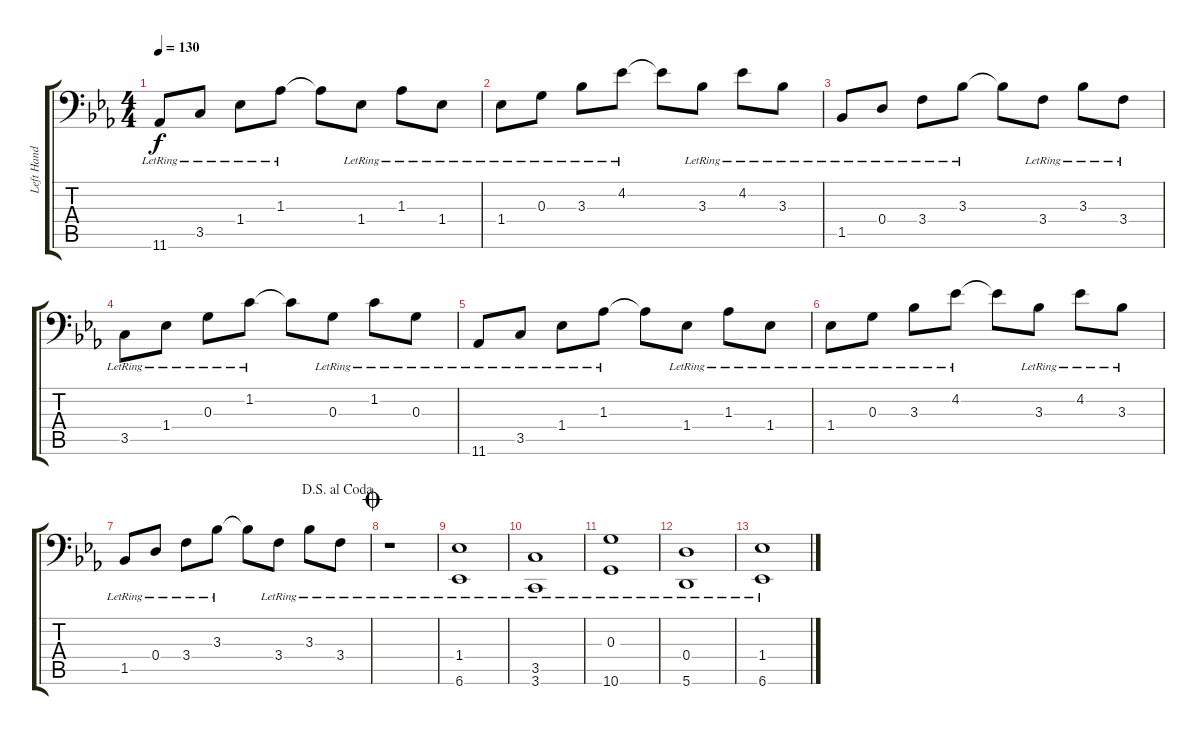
\track ("Left Hand" "Left Hand") {instrument brightacousticpiano}
\staff {score tabs}
\tuning (E4 B3 G3 D3 A2 A1) {hide}
\ts (4 4)
\tempo 130
\clef f4
\ks cminor
11.6{lr}.8{dy f} 3.5{lr}.8 1.4{lr}.8 1.3{lr}.8 1.3{t}.8 1.4{lr}.8 1.3{lr}.8 1.4{lr}.8 |
1.4{lr}.8 0.3{lr}.8 3.3{lr}.8 4.2{lr}.8 4.2{t}.8 3.3{lr}.8 4.2{lr}.8 3.3{lr}.8 |
1.5{lr}.8 0.4{lr}.8 3.4{lr}.8 3.3{lr}.8 3.3{t}.8 3.4{lr}.8 3.3{lr}.8 3.4{lr}.8 |
3.5{lr}.8 1.4{lr}.8 0.3{lr}.8 1.2{lr}.8 1.2{t}.8 0.3{lr}.8 1.2{lr}.8 0.3{lr}.8 |
11.6{lr}.8 3.5{lr}.8 1.4{lr}.8 1.3{lr}.8 1.3{t}.8 1.4{lr}.8 1.3{lr}.8 1.4{lr}.8 |
1.4{lr}.8 0.3{lr}.8 3.3{lr}.8 4.2{lr}.8 4.2{t}.8 3.3{lr}.8 4.2{lr}.8 3.3{lr}.8 |
\jump dalsegnoalcoda
1.5{lr}.8 0.4{lr}.8 3.4{lr}.8 3.3{lr}.8 3.3{t}.8 3.4{lr}.8 3.3{lr}.8 3.4{lr}.8 |
\jump coda
r.1 |
(1.4{lr} 6.6{lr}).1 |
(3.5{lr} 3.6{lr}).1 |
(0.3{lr} 10.6{lr}).1 |
(0.4{lr} 5.6{lr}).1 |
(1.4{lr} 6.6{lr}).1
